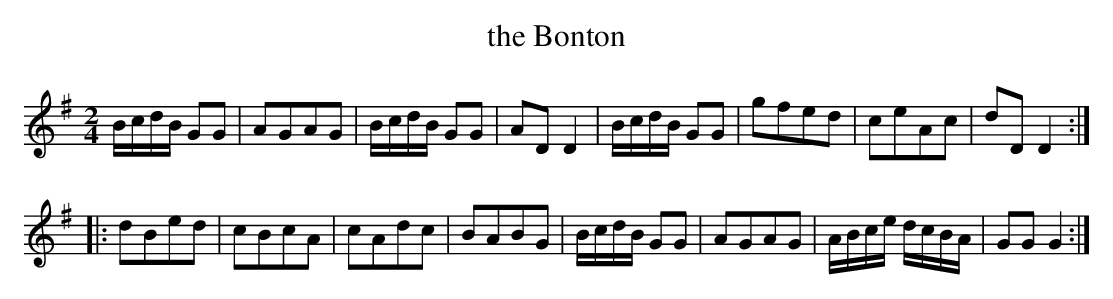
X:1
T:the Bonton
M:2/4
K:G
BcdB G2G2| A2G2A2G2| BcdB G2G2| A2D2 D4|\
BcdB G2G2| g2f2e2d2| c2e2A2c2| d2D2 D4::
d2B2e2d2| c2B2c2A2| c2A2d2c2| B2A2B2G2|\
BcdB G2G2| A2G2A2G2| ABce dcBA| G2G2 G4:|
